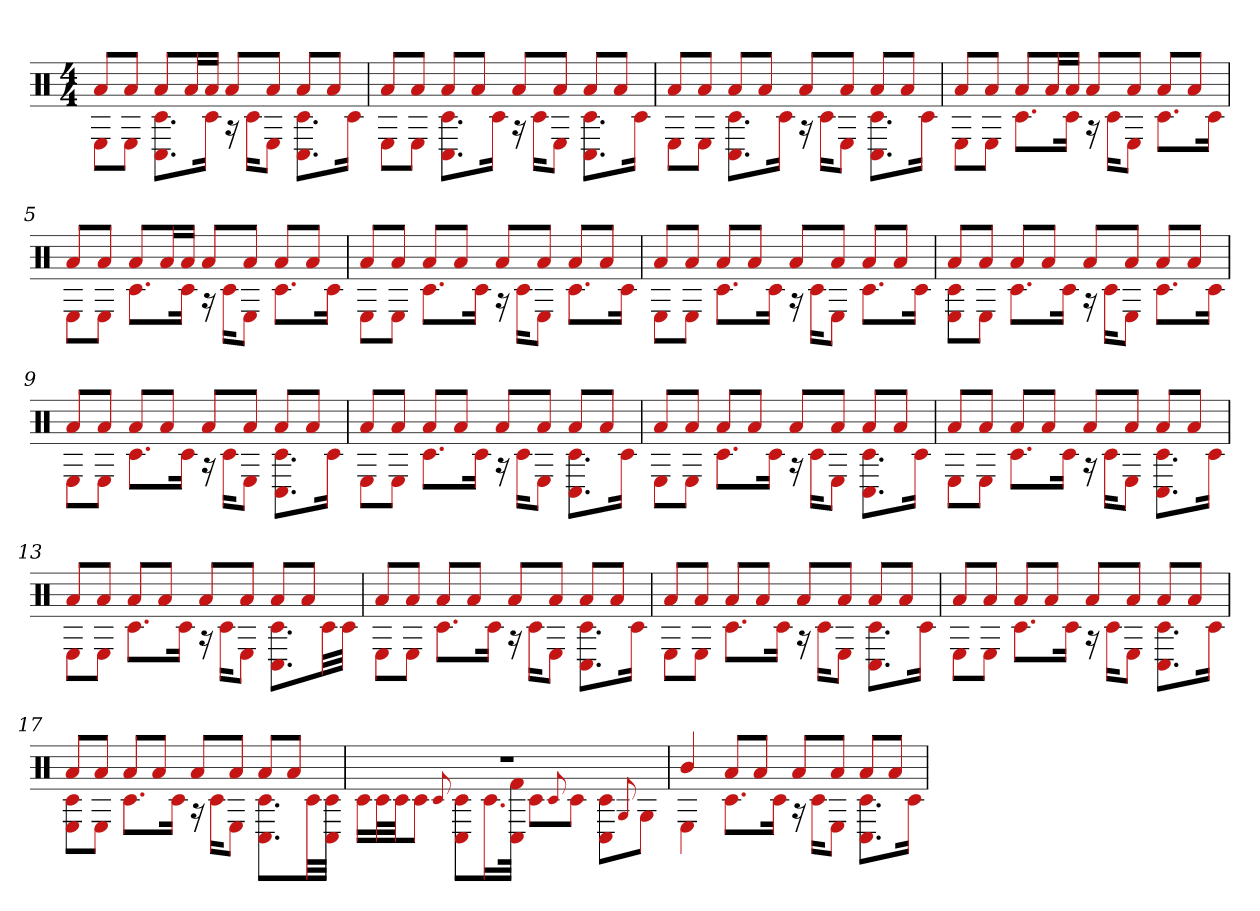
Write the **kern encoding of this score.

**kern
*part1
*staff1
*clefX
*k[]
*M4/4
=1
*^
8aL	8EL
8aJ	8EJ
8aL	8.C# 8.c#L
16aL	.
16aJJ	16c#Jk
8aL	16r
.	16c#KL
8aJ	8EJ
8aL	8.C# 8.c#L
8aJ	.
.	16c#Jk
=2	=2
8aL	8EL
8aJ	8EJ
8aL	8.C# 8.c#L
8aJ	.
.	16c#Jk
8aL	16r
.	16c#KL
8aJ	8EJ
8aL	8.C# 8.c#L
8aJ	.
.	16c#Jk
=3	=3
8aL	8EL
8aJ	8EJ
8aL	8.C# 8.c#L
8aJ	.
.	16c#Jk
8aL	16r
.	16c#KL
8aJ	8EJ
8aL	8.C# 8.c#L
8aJ	.
.	16c#Jk
=4	=4
8aL	8EL
8aJ	8EJ
8aL	8.c#L
16aL	.
16aJJ	16c#Jk
8aL	16r
.	16c#KL
8aJ	8EJ
8aL	8.c#L
8aJ	.
.	16c#Jk
=5	=5
8aL	8EL
8aJ	8EJ
8aL	8.c#L
16aL	.
16aJJ	16c#Jk
8aL	16r
.	16c#KL
8aJ	8EJ
8aL	8.c#L
8aJ	.
.	16c#Jk
=6	=6
8aL	8EL
8aJ	8EJ
8aL	8.c#L
8aJ	.
.	16c#Jk
8aL	16r
.	16c#KL
8aJ	8EJ
8aL	8.c#L
8aJ	.
.	16c#Jk
=7	=7
8aL	8EL
8aJ	8EJ
8aL	8.c#L
8aJ	.
.	16c#Jk
8aL	16r
.	16c#KL
8aJ	8EJ
8aL	8.c#L
8aJ	.
.	16c#Jk
=8	=8
8aL	8c# 8EL
8aJ	8EJ
8aL	8.c#L
8aJ	.
.	16c#Jk
8aL	16r
.	16c#KL
8aJ	8EJ
8aL	8.c#L
8aJ	.
.	16c#Jk
=9	=9
8aL	8EL
8aJ	8EJ
8aL	8.c#L
8aJ	.
.	16c#Jk
8aL	16r
.	16c#KL
8aJ	8EJ
8aL	8.C# 8.c#L
8aJ	.
.	16c#Jk
=10	=10
8aL	8EL
8aJ	8EJ
8aL	8.c#L
8aJ	.
.	16c#Jk
8aL	16r
.	16c#KL
8aJ	8EJ
8aL	8.C# 8.c#L
8aJ	.
.	16c#Jk
=11	=11
8aL	8EL
8aJ	8EJ
8aL	8.c#L
8aJ	.
.	16c#Jk
8aL	16r
.	16c#KL
8aJ	8EJ
8aL	8.C# 8.c#L
8aJ	.
.	16c#Jk
=12	=12
8aL	8EL
8aJ	8EJ
8aL	8.c#L
8aJ	.
.	16c#Jk
8aL	16r
.	16c#KL
8aJ	8EJ
8aL	8.C# 8.c#L
8aJ	.
.	16c#Jk
=13	=13
8aL	8EL
8aJ	8EJ
8aL	8.c#L
8aJ	.
.	16c#Jk
8aL	16r
.	16c#KL
8aJ	8EJ
8aL	8.C# 8.c#L
8aJ	.
.	32c#LL
.	32c#JJJ
=14	=14
8aL	8EL
8aJ	8EJ
8aL	8.c#L
8aJ	.
.	16c#Jk
8aL	16r
.	16c#KL
8aJ	8EJ
8aL	8.C# 8.c#L
8aJ	.
.	16c#Jk
=15	=15
8aL	8EL
8aJ	8EJ
8aL	8.c#L
8aJ	.
.	16c#Jk
8aL	16r
.	16c#KL
8aJ	8EJ
8aL	8.C# 8.c#L
8aJ	.
.	16c#Jk
=16	=16
8aL	8EL
8aJ	8EJ
8aL	8.c#L
8aJ	.
.	16c#Jk
8aL	16r
.	16c#KL
8aJ	8EJ
8aL	8.C# 8.c#L
8aJ	.
.	16c#Jk
=17	=17
8aL	8E 8c#L
8aJ	8EJ
8aL	8.c#L
8aJ	.
.	16c#Jk
8aL	16r
.	16c#KL
8aJ	8EJ
8aL	8.C# 8.c#L
8aJ	.
.	32c#LL
.	32c# 32C#JJJ
=18	=18
1r	16c#LL
.	32c#L
.	32c#JJ
.	8c#J
.	8qqc#
.	8C# 8c#L
.	16.c#L
.	32C# 32f#JJk
.	8c#L
.	8qqc#
.	8c#J
.	8C# 8c#L
.	8qqG
.	8GJ
=19	=19
4b	4E
8aL	8.c#L
8aJ	.
.	16c#Jk
8aL	16r
.	16c#KL
8aJ	8EJ
8aL	8.C# 8.c#L
8aJ	.
.	16c#Jk
*v	*v
=
*-
